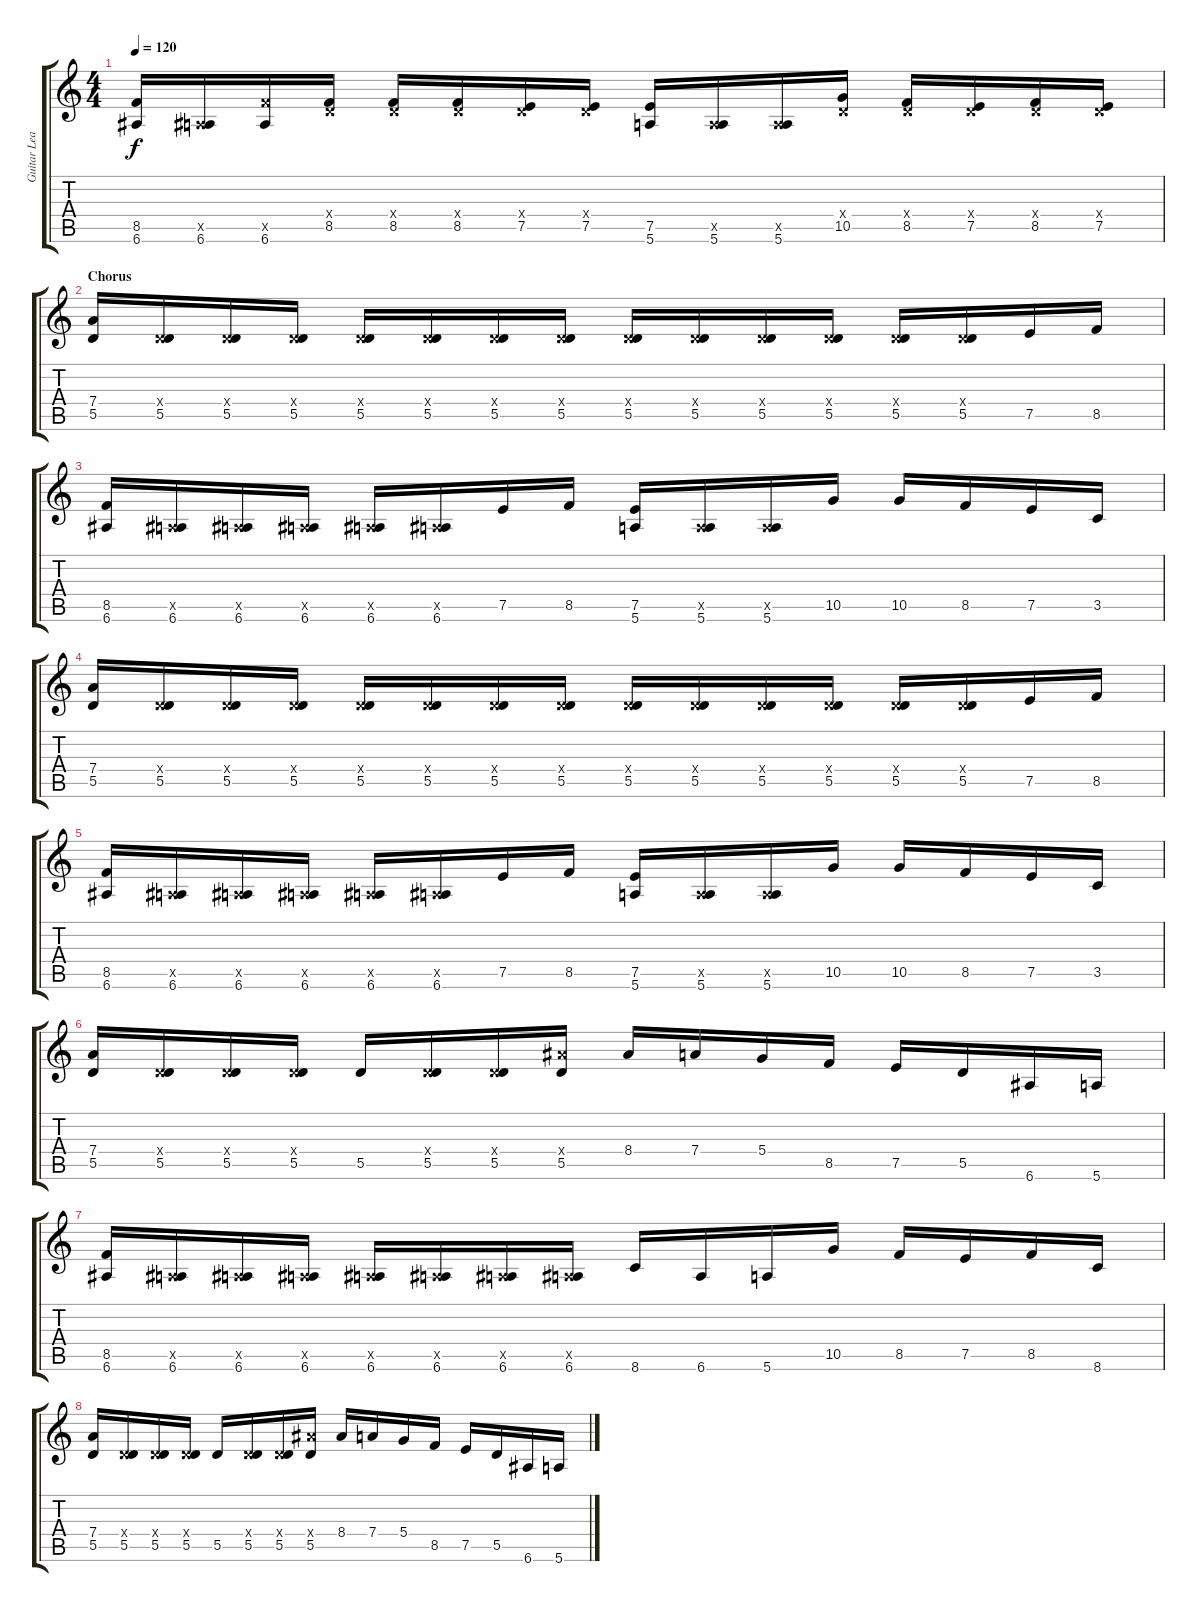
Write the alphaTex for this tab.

\track ("Guitar Lead" "Guitar Lea") {instrument overdrivenguitar}
\staff {score tabs}
\tuning (E4 B3 G3 D3 A2 E2) {hide}
\ts (4 4)
\tempo 120
\clef g2
\ks c
(8.5 6.6).16{dy f} (0.5{x} 6.6).16 (8.5{x} 6.6).16 (0.4{x} 8.5).16 (0.4{x} 8.5).16 (0.4{x} 8.5).16 (0.4{x} 7.5).16 (0.4{x} 7.5).16 (7.5 5.6).16 (0.5{x} 5.6).16 (0.5{x} 5.6).16 (0.4{x} 10.5).16 (0.4{x} 8.5).16 (0.4{x} 7.5).16 (0.4{x} 8.5).16 (0.4{x} 7.5).16 |
\section ("" "Chorus")
(7.4 5.5).16 (0.4{x} 5.5).16 (0.4{x} 5.5).16 (0.4{x} 5.5).16 (0.4{x} 5.5).16 (0.4{x} 5.5).16 (0.4{x} 5.5).16 (0.4{x} 5.5).16 (0.4{x} 5.5).16 (0.4{x} 5.5).16 (0.4{x} 5.5).16 (0.4{x} 5.5).16 (0.4{x} 5.5).16 (0.4{x} 5.5).16 7.5.16 8.5.16 |
(8.5 6.6).16 (0.5{x} 6.6).16 (0.5{x} 6.6).16 (0.5{x} 6.6).16 (0.5{x} 6.6).16 (0.5{x} 6.6).16 7.5.16 8.5.16 (7.5 5.6).16 (0.5{x} 5.6).16 (0.5{x} 5.6).16 10.5.16 10.5.16 8.5.16 7.5.16 3.5.16 |
(7.4 5.5).16 (0.4{x} 5.5).16 (0.4{x} 5.5).16 (0.4{x} 5.5).16 (0.4{x} 5.5).16 (0.4{x} 5.5).16 (0.4{x} 5.5).16 (0.4{x} 5.5).16 (0.4{x} 5.5).16 (0.4{x} 5.5).16 (0.4{x} 5.5).16 (0.4{x} 5.5).16 (0.4{x} 5.5).16 (0.4{x} 5.5).16 7.5.16 8.5.16 |
(8.5 6.6).16 (0.5{x} 6.6).16 (0.5{x} 6.6).16 (0.5{x} 6.6).16 (0.5{x} 6.6).16 (0.5{x} 6.6).16 7.5.16 8.5.16 (7.5 5.6).16 (0.5{x} 5.6).16 (0.5{x} 5.6).16 10.5.16 10.5.16 8.5.16 7.5.16 3.5.16 |
(7.4 5.5).16 (0.4{x} 5.5).16 (0.4{x} 5.5).16 (0.4{x} 5.5).16 5.5.16 (0.4{x} 5.5).16 (0.4{x} 5.5).16 (8.4{x} 5.5).16 8.4.16 7.4.16 5.4.16 8.5.16 7.5.16 5.5.16 6.6.16 5.6.16 |
(8.5 6.6).16 (0.5{x} 6.6).16 (0.5{x} 6.6).16 (0.5{x} 6.6).16 (0.5{x} 6.6).16 (0.5{x} 6.6).16 (0.5{x} 6.6).16 (0.5{x} 6.6).16 8.6.16 6.6.16 5.6.16 10.5.16 8.5.16 7.5.16 8.5.16 8.6.16 |
(7.4 5.5).16 (0.4{x} 5.5).16 (0.4{x} 5.5).16 (0.4{x} 5.5).16 5.5.16 (0.4{x} 5.5).16 (0.4{x} 5.5).16 (8.4{x} 5.5).16 8.4.16 7.4.16 5.4.16 8.5.16 7.5.16 5.5.16 6.6.16 5.6.16
